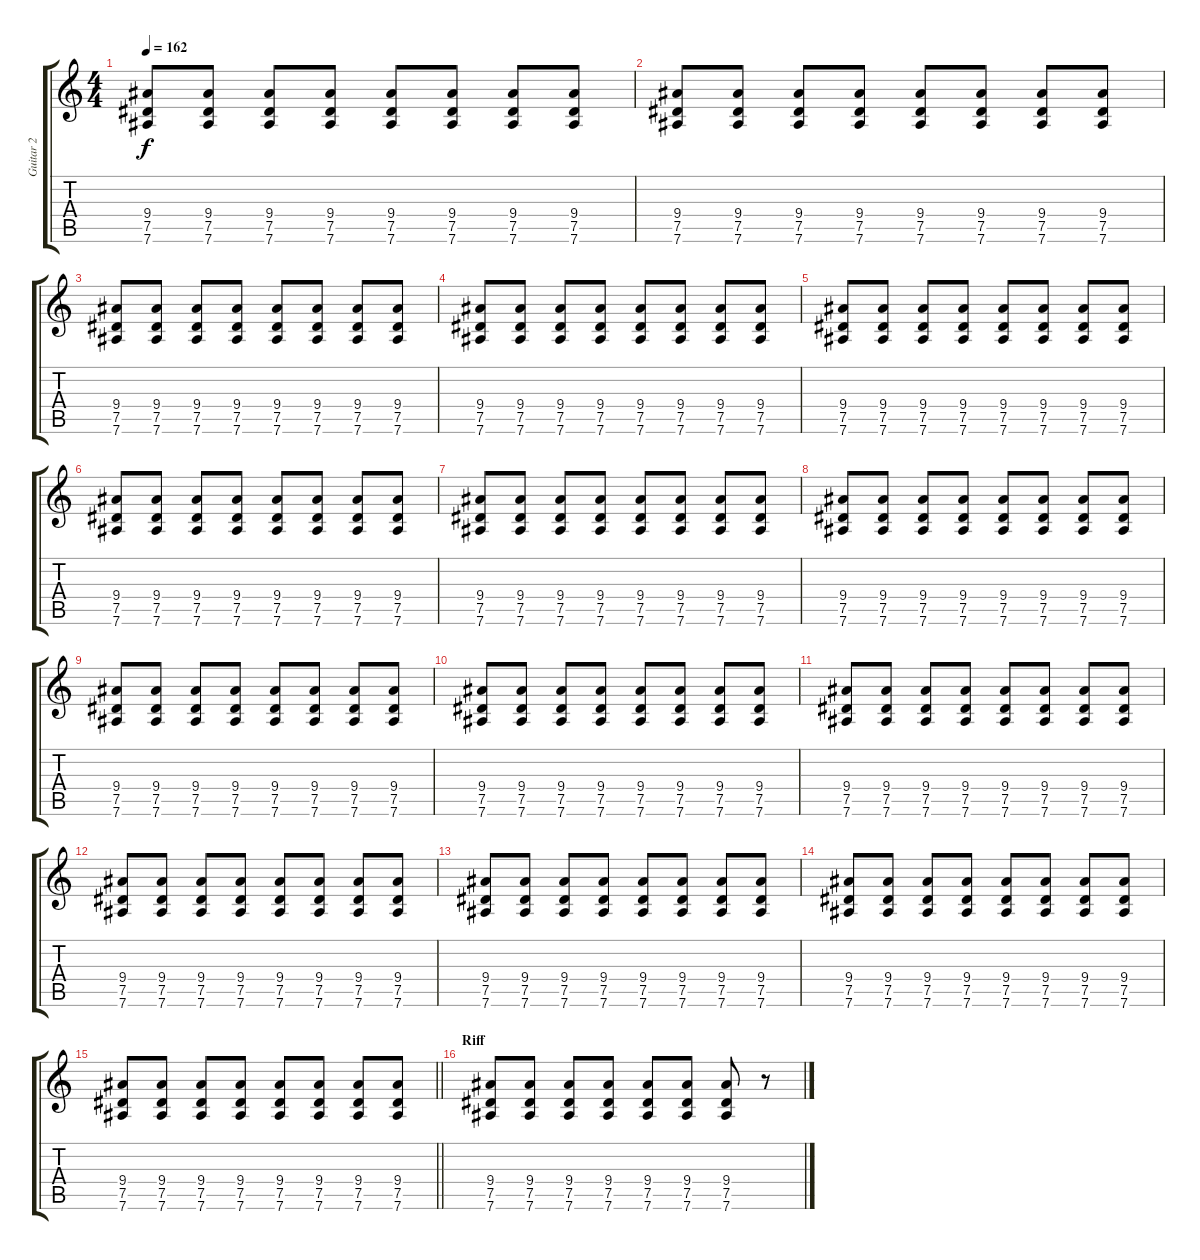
\track ("Guitar 2" "Guitar 2") {instrument distortionguitar}
\staff {score tabs}
\tuning (Eb4 Bb3 Gb3 Db3 Ab2 Eb2) {hide}
\ts (4 4)
\tempo 162
\clef g2
\ks c
(9.4 7.5 7.6).8{dy f} (9.4 7.5 7.6).8 (9.4 7.5 7.6).8 (9.4 7.5 7.6).8 (9.4 7.5 7.6).8 (9.4 7.5 7.6).8 (9.4 7.5 7.6).8 (9.4 7.5 7.6).8 |
(9.4 7.5 7.6).8 (9.4 7.5 7.6).8 (9.4 7.5 7.6).8 (9.4 7.5 7.6).8 (9.4 7.5 7.6).8 (9.4 7.5 7.6).8 (9.4 7.5 7.6).8 (9.4 7.5 7.6).8 |
(9.4 7.5 7.6).8 (9.4 7.5 7.6).8 (9.4 7.5 7.6).8 (9.4 7.5 7.6).8 (9.4 7.5 7.6).8 (9.4 7.5 7.6).8 (9.4 7.5 7.6).8 (9.4 7.5 7.6).8 |
(9.4 7.5 7.6).8 (9.4 7.5 7.6).8 (9.4 7.5 7.6).8 (9.4 7.5 7.6).8 (9.4 7.5 7.6).8 (9.4 7.5 7.6).8 (9.4 7.5 7.6).8 (9.4 7.5 7.6).8 |
(9.4 7.5 7.6).8 (9.4 7.5 7.6).8 (9.4 7.5 7.6).8 (9.4 7.5 7.6).8 (9.4 7.5 7.6).8 (9.4 7.5 7.6).8 (9.4 7.5 7.6).8 (9.4 7.5 7.6).8 |
(9.4 7.5 7.6).8 (9.4 7.5 7.6).8 (9.4 7.5 7.6).8 (9.4 7.5 7.6).8 (9.4 7.5 7.6).8 (9.4 7.5 7.6).8 (9.4 7.5 7.6).8 (9.4 7.5 7.6).8 |
(9.4 7.5 7.6).8 (9.4 7.5 7.6).8 (9.4 7.5 7.6).8 (9.4 7.5 7.6).8 (9.4 7.5 7.6).8 (9.4 7.5 7.6).8 (9.4 7.5 7.6).8 (9.4 7.5 7.6).8 |
(9.4 7.5 7.6).8 (9.4 7.5 7.6).8 (9.4 7.5 7.6).8 (9.4 7.5 7.6).8 (9.4 7.5 7.6).8 (9.4 7.5 7.6).8 (9.4 7.5 7.6).8 (9.4 7.5 7.6).8 |
(9.4 7.5 7.6).8 (9.4 7.5 7.6).8 (9.4 7.5 7.6).8 (9.4 7.5 7.6).8 (9.4 7.5 7.6).8 (9.4 7.5 7.6).8 (9.4 7.5 7.6).8 (9.4 7.5 7.6).8 |
(9.4 7.5 7.6).8 (9.4 7.5 7.6).8 (9.4 7.5 7.6).8 (9.4 7.5 7.6).8 (9.4 7.5 7.6).8 (9.4 7.5 7.6).8 (9.4 7.5 7.6).8 (9.4 7.5 7.6).8 |
(9.4 7.5 7.6).8 (9.4 7.5 7.6).8 (9.4 7.5 7.6).8 (9.4 7.5 7.6).8 (9.4 7.5 7.6).8 (9.4 7.5 7.6).8 (9.4 7.5 7.6).8 (9.4 7.5 7.6).8 |
(9.4 7.5 7.6).8 (9.4 7.5 7.6).8 (9.4 7.5 7.6).8 (9.4 7.5 7.6).8 (9.4 7.5 7.6).8 (9.4 7.5 7.6).8 (9.4 7.5 7.6).8 (9.4 7.5 7.6).8 |
(9.4 7.5 7.6).8 (9.4 7.5 7.6).8 (9.4 7.5 7.6).8 (9.4 7.5 7.6).8 (9.4 7.5 7.6).8 (9.4 7.5 7.6).8 (9.4 7.5 7.6).8 (9.4 7.5 7.6).8 |
(9.4 7.5 7.6).8 (9.4 7.5 7.6).8 (9.4 7.5 7.6).8 (9.4 7.5 7.6).8 (9.4 7.5 7.6).8 (9.4 7.5 7.6).8 (9.4 7.5 7.6).8 (9.4 7.5 7.6).8 |
\barLineRight lightlight
(9.4 7.5 7.6).8 (9.4 7.5 7.6).8 (9.4 7.5 7.6).8 (9.4 7.5 7.6).8 (9.4 7.5 7.6).8 (9.4 7.5 7.6).8 (9.4 7.5 7.6).8 (9.4 7.5 7.6).8 |
\section ("" "Riff")
(9.4 7.5 7.6).8{volume 12} (9.4 7.5 7.6).8 (9.4 7.5 7.6).8 (9.4 7.5 7.6).8 (9.4 7.5 7.6).8 (9.4 7.5 7.6).8 (9.4 7.5 7.6).8 r.8
